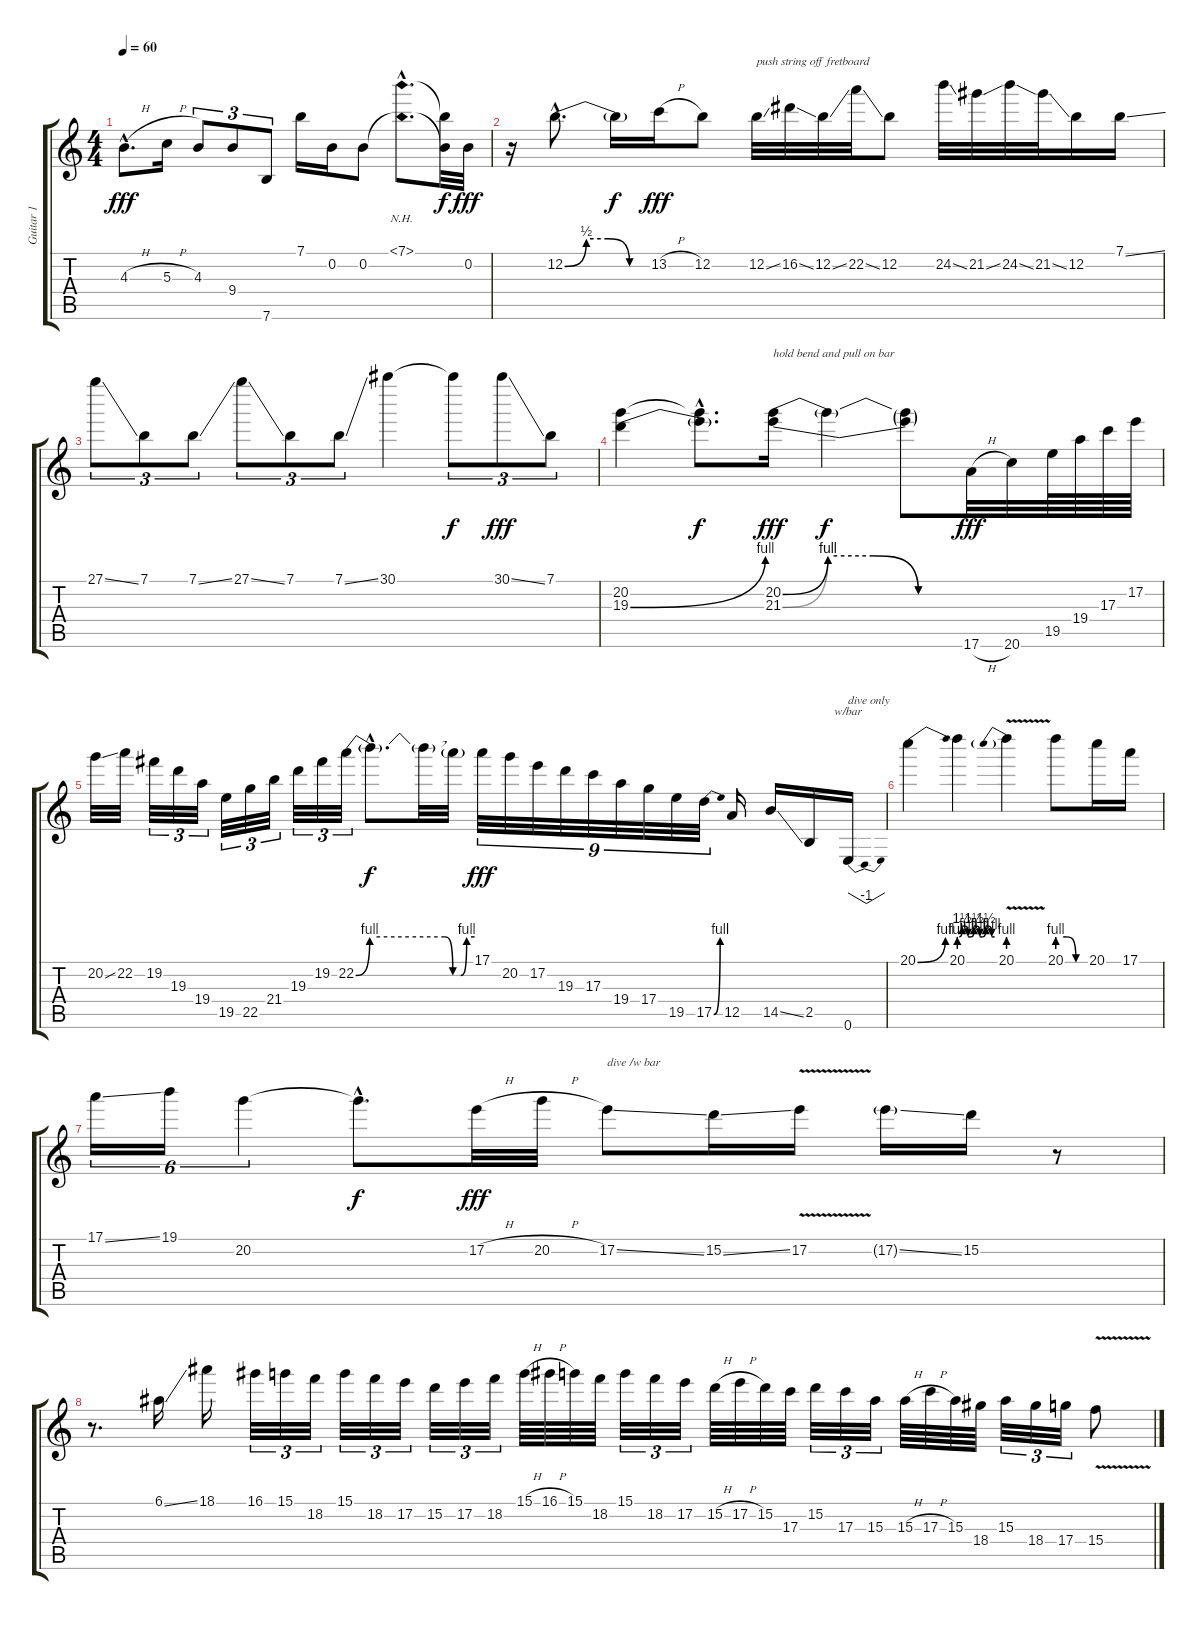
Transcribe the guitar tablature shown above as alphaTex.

\track ("Guitar 1" "Guitar 1") {instrument distortionguitar}
\staff {score tabs}
\tuning (E4 B3 G3 D3 A2 E2) {hide}
\ts (4 4)
\tempo 60
\clef g2
\ks c
4.3{h hac}.8{d dy fff} 5.3{h}.16 4.3.8{tu (3 2)} 9.4.8{tu (3 2)} 7.6.8{tu (3 2)} 7.1.16 0.2.16 0.2.8 (7.1{nh hac} 0.2{nh hac t}).8{d} (7.1{t} 0.2{t}).32{dy f} 0.2.32{dy fff} |
r.16 12.2{be (custom 0 0 15 2 30 2 45 0 60 0) hac}.8{d} 12.2{t}.16{dy f} 13.2{h}.16{dy fff} 12.2.8 12.2{ss}.32{txt "push string off fretboard"} 16.2{ss}.32 12.2{ss}.32 22.2{ss}.32 12.2.8 24.2{ss}.32 21.2{ss}.32 24.2{ss}.32 21.2{ss}.32 12.2.16 7.1{ss}.16 |
27.1{ss}.8{tu (3 2)} 7.1.8{tu (3 2)} 7.1{ss}.8{tu (3 2)} 27.1{ss}.8{tu (3 2)} 7.1.8{tu (3 2)} 7.1{ss}.8{tu (3 2)} 30.1.4 30.1{t}.8{tu (3 2) dy f} 30.1{ss}.8{tu (3 2) dy fff} 7.1.8{tu (3 2)} |
(20.2 19.3{be (bend 0 0 60 4)}).4 (20.2{hac t} 19.3{hac t}).8{d dy f} (20.2{be (custom 0 0 15 4 30 4 45 0 60 0)} 21.3{be (custom 0 0 15 4 30 4 45 0 60 0)}).16{txt "hold bend and pull on bar" dy fff} 20.2{t}.4{dy f} (20.2{t} 21.3{t}).8 17.6{h}.32{dy fff} 20.6.32 19.5.64 19.4.64 17.3.64 17.2.64 |
20.2{ss}.32 22.2.32 19.2.32{tu (3 2)} 19.3.32{tu (3 2)} 19.4.32{tu (3 2)} 19.5.32{tu (3 2)} 22.5.32{tu (3 2)} 21.4.32{tu (3 2)} 19.3.32{tu (3 2)} 19.2.32{tu (3 2)} 22.2{be (custom 0 0 7 4 45 4 49 0 53 0 56 4 60 4)}.32{tu (3 2)} 22.2{hac t}.8{d dy f} 22.2{t}.32 22.2{t}.32 17.1.32{tu (9 8) dy fff} 20.2.32{tu (9 8)} 17.2.32{tu (9 8)} 19.3.32{tu (9 8)} 17.3.32{tu (9 8)} 19.4.32{tu (9 8)} 17.4.32{tu (9 8)} 19.5.32{tu (9 8)} 17.5{be (bend 0 0 60 4)}.32{tu (9 8)} 12.5.16 14.5{ss}.16 2.5.16 0.6.16{tbe (dip default 0 0 30 -4 60 0) txt "dive only" volume 0} |
20.1{be (bend 0 0 60 4)}.4{volume 16} 20.1{be (custom 0 4 5 6 10 6 15 4 20 4 25 6 30 6 35 4 39 4 45 6 49 6 55 4 60 4)}.4 20.1{be (prebend 0 4 60 4) v}.4 20.1{be (custom 0 4 20 4 40 0 60 0)}.8 20.1.16 17.1.16 |
17.1{ss}.16{tu (6 4)} 19.1.16{tu (6 4)} 20.2.4{tu (6 4)} 20.2{hac t}.8{d dy f} 17.2{h}.32{dy fff} 20.2{h}.32 17.2{ss}.8{txt "dive /w bar"} 15.2{ss}.16 17.2{v}.16 17.2{ss g}.16 15.2.16 r.8 |
r.8{d} 6.1{ss}.16 18.1.16 16.1.32{tu (3 2)} 15.1.32{tu (3 2)} 18.2.32{tu (3 2)} 15.1.32{tu (3 2)} 18.2.32{tu (3 2)} 17.2.32{tu (3 2)} 15.2.32{tu (3 2)} 17.2.32{tu (3 2)} 18.2.32{tu (3 2)} 15.1{h}.64 16.1{h}.64 15.1.64 18.2.64 15.1.32{tu (3 2)} 18.2.32{tu (3 2)} 17.2.32{tu (3 2)} 15.2{h}.64 17.2{h}.64 15.2.64 17.3.64 15.2.32{tu (3 2)} 17.3.32{tu (3 2)} 15.3.32{tu (3 2)} 15.3{h}.64 17.3{h}.64 15.3.64 18.4.64 15.3.32{tu (3 2)} 18.4.32{tu (3 2)} 17.4.32{tu (3 2)} 15.4{v}.8
